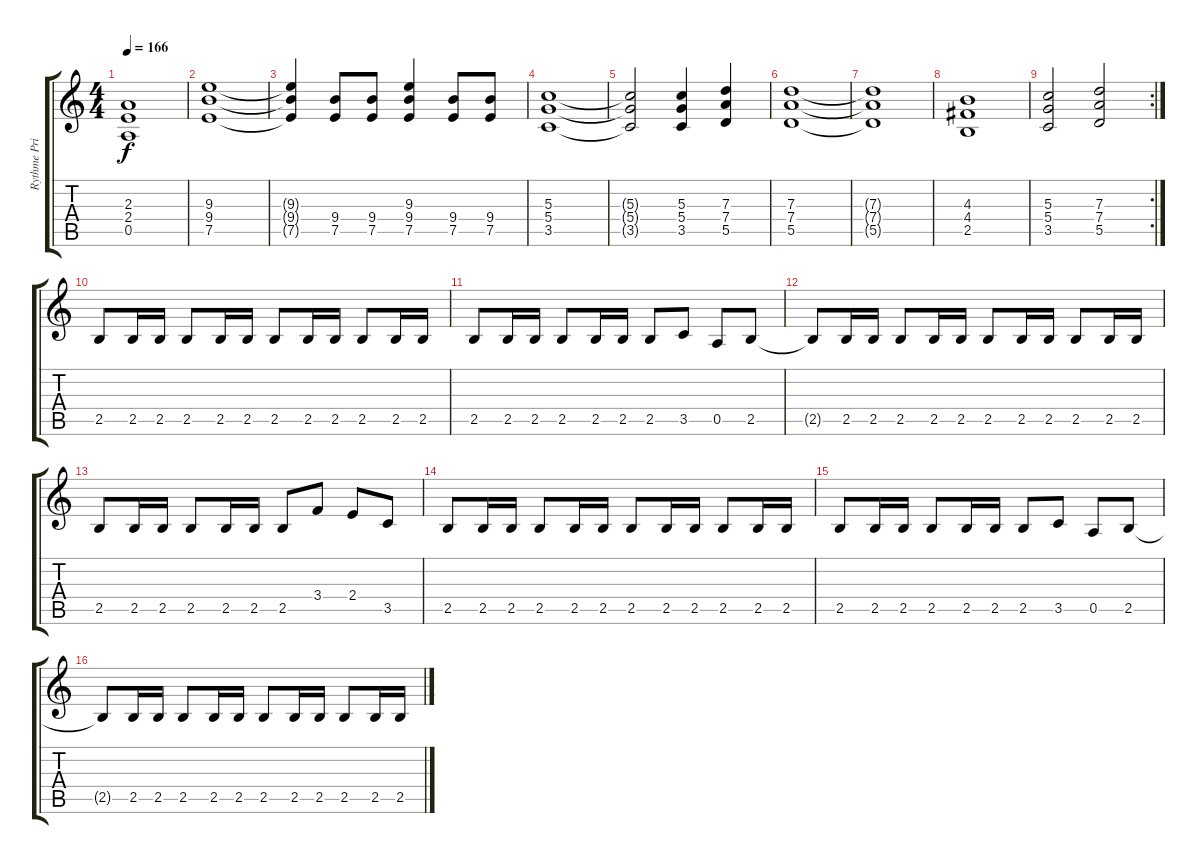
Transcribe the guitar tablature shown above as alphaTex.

\track ("Rythme Principal" "Rythme Pri") {instrument distortionguitar}
\staff {score tabs}
\tuning (E4 B3 G3 D3 A2 E2) {hide}
\ts (4 4)
\tempo 166
\clef g2
\ks c
(2.3 2.4 0.5).1{dy f} |
(9.3 9.4 7.5).1 |
(9.3{t} 9.4{t} 7.5{t}).4 (9.4 7.5).8 (9.4 7.5).8 (9.3 9.4 7.5).4 (9.4 7.5).8 (9.4 7.5).8 |
(5.3 5.4 3.5).1 |
(5.3{t} 5.4{t} 3.5{t}).2 (5.3 5.4 3.5).4 (7.3 7.4 5.5).4 |
(7.3 7.4 5.5).1 |
(7.3{t} 7.4{t} 5.5{t}).1 |
(4.3 4.4 2.5).1 |
\rc 2
(5.3 5.4 3.5).2 (7.3 7.4 5.5).2 |
2.5.8{volume 16} 2.5.16 2.5.16 2.5.8 2.5.16 2.5.16 2.5.8 2.5.16 2.5.16 2.5.8 2.5.16 2.5.16 |
2.5.8 2.5.16 2.5.16 2.5.8 2.5.16 2.5.16 2.5.8 3.5.8 0.5.8 2.5.8 |
2.5{t}.8 2.5.16 2.5.16 2.5.8 2.5.16 2.5.16 2.5.8 2.5.16 2.5.16 2.5.8 2.5.16 2.5.16 |
2.5.8 2.5.16 2.5.16 2.5.8 2.5.16 2.5.16 2.5.8 3.4.8 2.4.8 3.5.8 |
2.5.8 2.5.16 2.5.16 2.5.8 2.5.16 2.5.16 2.5.8 2.5.16 2.5.16 2.5.8 2.5.16 2.5.16 |
2.5.8 2.5.16 2.5.16 2.5.8 2.5.16 2.5.16 2.5.8 3.5.8 0.5.8 2.5.8 |
2.5{t}.8 2.5.16 2.5.16 2.5.8 2.5.16 2.5.16 2.5.8 2.5.16 2.5.16 2.5.8 2.5.16 2.5.16
